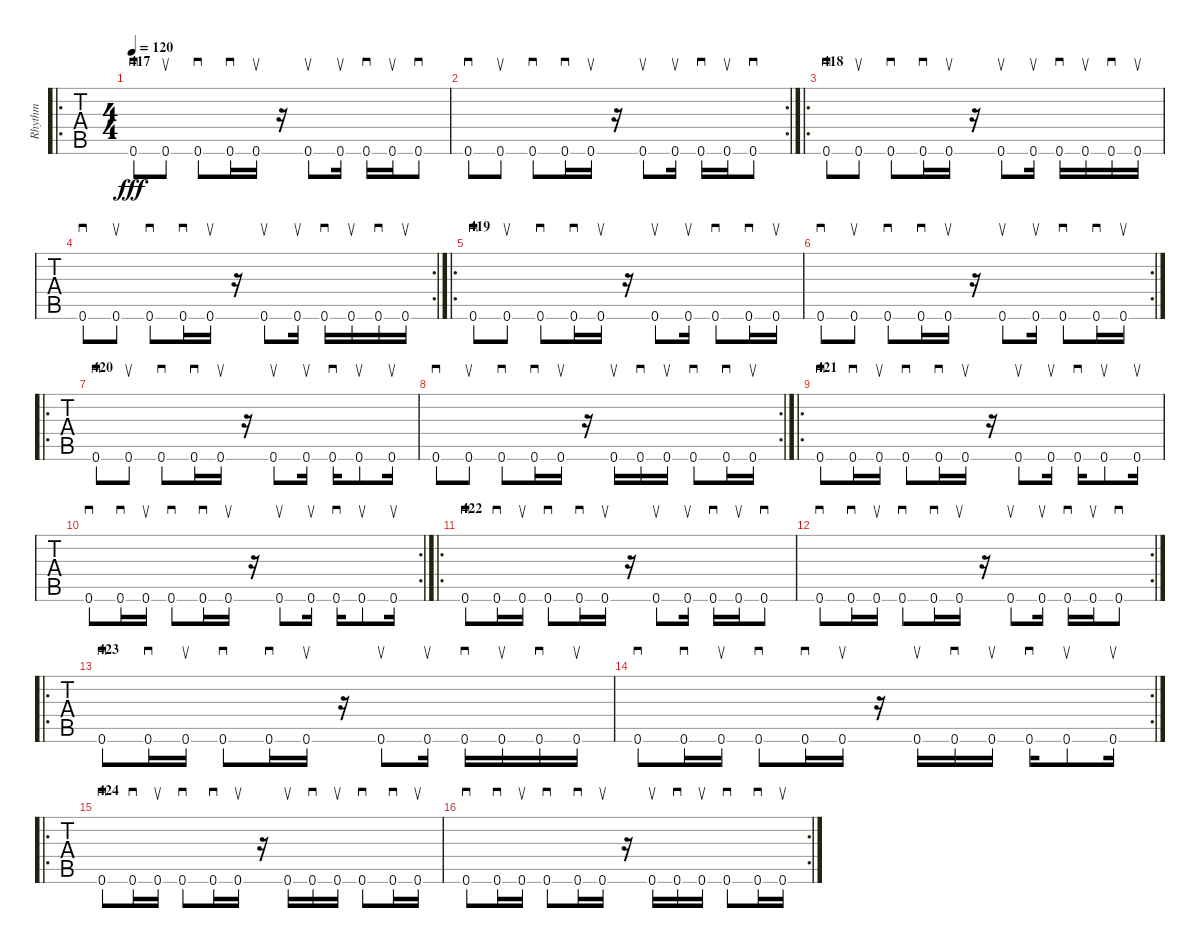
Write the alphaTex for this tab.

\track ("Rhythm" "Rhythm") {instrument acousticguitarsteel}
\staff {tabs}
\tuning (E4 B3 G3 D3 A2 E2) {hide}
\ro
\ts (4 4)
\section ("" "417")
\tempo 120
\clef g2
\ks c
0.6.8{sd dy fff} 0.6.8{su} 0.6.8{sd} 0.6.16{sd} 0.6.16{su} r.16 0.6.8{su} 0.6.16{su} 0.6.16{sd} 0.6.16{su} 0.6.8{sd} |
\rc 2
0.6.8{sd} 0.6.8{su} 0.6.8{sd} 0.6.16{sd} 0.6.16{su} r.16 0.6.8{su} 0.6.16{su} 0.6.16{sd} 0.6.16{su} 0.6.8{sd} |
\ro
\section ("" "418")
0.6.8{sd} 0.6.8{su} 0.6.8{sd} 0.6.16{sd} 0.6.16{su} r.16 0.6.8{su} 0.6.16{su} 0.6.16{sd} 0.6.16{su} 0.6.16{sd} 0.6.16{su} |
\rc 2
0.6.8{sd} 0.6.8{su} 0.6.8{sd} 0.6.16{sd} 0.6.16{su} r.16 0.6.8{su} 0.6.16{su} 0.6.16{sd} 0.6.16{su} 0.6.16{sd} 0.6.16{su} |
\ro
\section ("" "419")
0.6.8{sd} 0.6.8{su} 0.6.8{sd} 0.6.16{sd} 0.6.16{su} r.16 0.6.8{su} 0.6.16{su} 0.6.8{sd} 0.6.16{sd} 0.6.16{su} |
\rc 2
0.6.8{sd} 0.6.8{su} 0.6.8{sd} 0.6.16{sd} 0.6.16{su} r.16 0.6.8{su} 0.6.16{su} 0.6.8{sd} 0.6.16{sd} 0.6.16{su} |
\ro
\section ("" "420")
0.6.8{sd} 0.6.8{su} 0.6.8{sd} 0.6.16{sd} 0.6.16{su} r.16 0.6.8{su} 0.6.16{su} 0.6.16{sd} 0.6.8{su} 0.6.16{su} |
\rc 2
0.6.8{sd} 0.6.8{su} 0.6.8{sd} 0.6.16{sd} 0.6.16{su} r.16 0.6.16{su} 0.6.16{sd} 0.6.16{su} 0.6.8{sd} 0.6.16{sd} 0.6.16{su} |
\ro
\section ("" "421")
0.6.8{sd} 0.6.16{sd} 0.6.16{su} 0.6.8{sd} 0.6.16{sd} 0.6.16{su} r.16 0.6.8{su} 0.6.16{su} 0.6.16{sd} 0.6.8{su} 0.6.16{su} |
\rc 2
0.6.8{sd} 0.6.16{sd} 0.6.16{su} 0.6.8{sd} 0.6.16{sd} 0.6.16{su} r.16 0.6.8{su} 0.6.16{su} 0.6.16{sd} 0.6.8{su} 0.6.16{su} |
\ro
\section ("" "422")
0.6.8{sd} 0.6.16{sd} 0.6.16{su} 0.6.8{sd} 0.6.16{sd} 0.6.16{su} r.16 0.6.8{su} 0.6.16{su} 0.6.16{sd} 0.6.16{su} 0.6.8{sd} |
\rc 2
0.6.8{sd} 0.6.16{sd} 0.6.16{su} 0.6.8{sd} 0.6.16{sd} 0.6.16{su} r.16 0.6.8{su} 0.6.16{su} 0.6.16{sd} 0.6.16{su} 0.6.8{sd} |
\ro
\section ("" "423")
0.6.8{sd} 0.6.16{sd} 0.6.16{su} 0.6.8{sd} 0.6.16{sd} 0.6.16{su} r.16 0.6.8{su} 0.6.16{su} 0.6.16{sd} 0.6.16{su} 0.6.16{sd} 0.6.16{su} |
\rc 2
0.6.8{sd} 0.6.16{sd} 0.6.16{su} 0.6.8{sd} 0.6.16{sd} 0.6.16{su} r.16 0.6.16{su} 0.6.16{sd} 0.6.16{su} 0.6.16{sd} 0.6.8{su} 0.6.16{su} |
\ro
\section ("" "424")
0.6.8{sd} 0.6.16{sd} 0.6.16{su} 0.6.8{sd} 0.6.16{sd} 0.6.16{su} r.16 0.6.16{su} 0.6.16{sd} 0.6.16{su} 0.6.8{sd} 0.6.16{sd} 0.6.16{su} |
\rc 2
0.6.8{sd} 0.6.16{sd} 0.6.16{su} 0.6.8{sd} 0.6.16{sd} 0.6.16{su} r.16 0.6.16{su} 0.6.16{sd} 0.6.16{su} 0.6.8{sd} 0.6.16{sd} 0.6.16{su}
